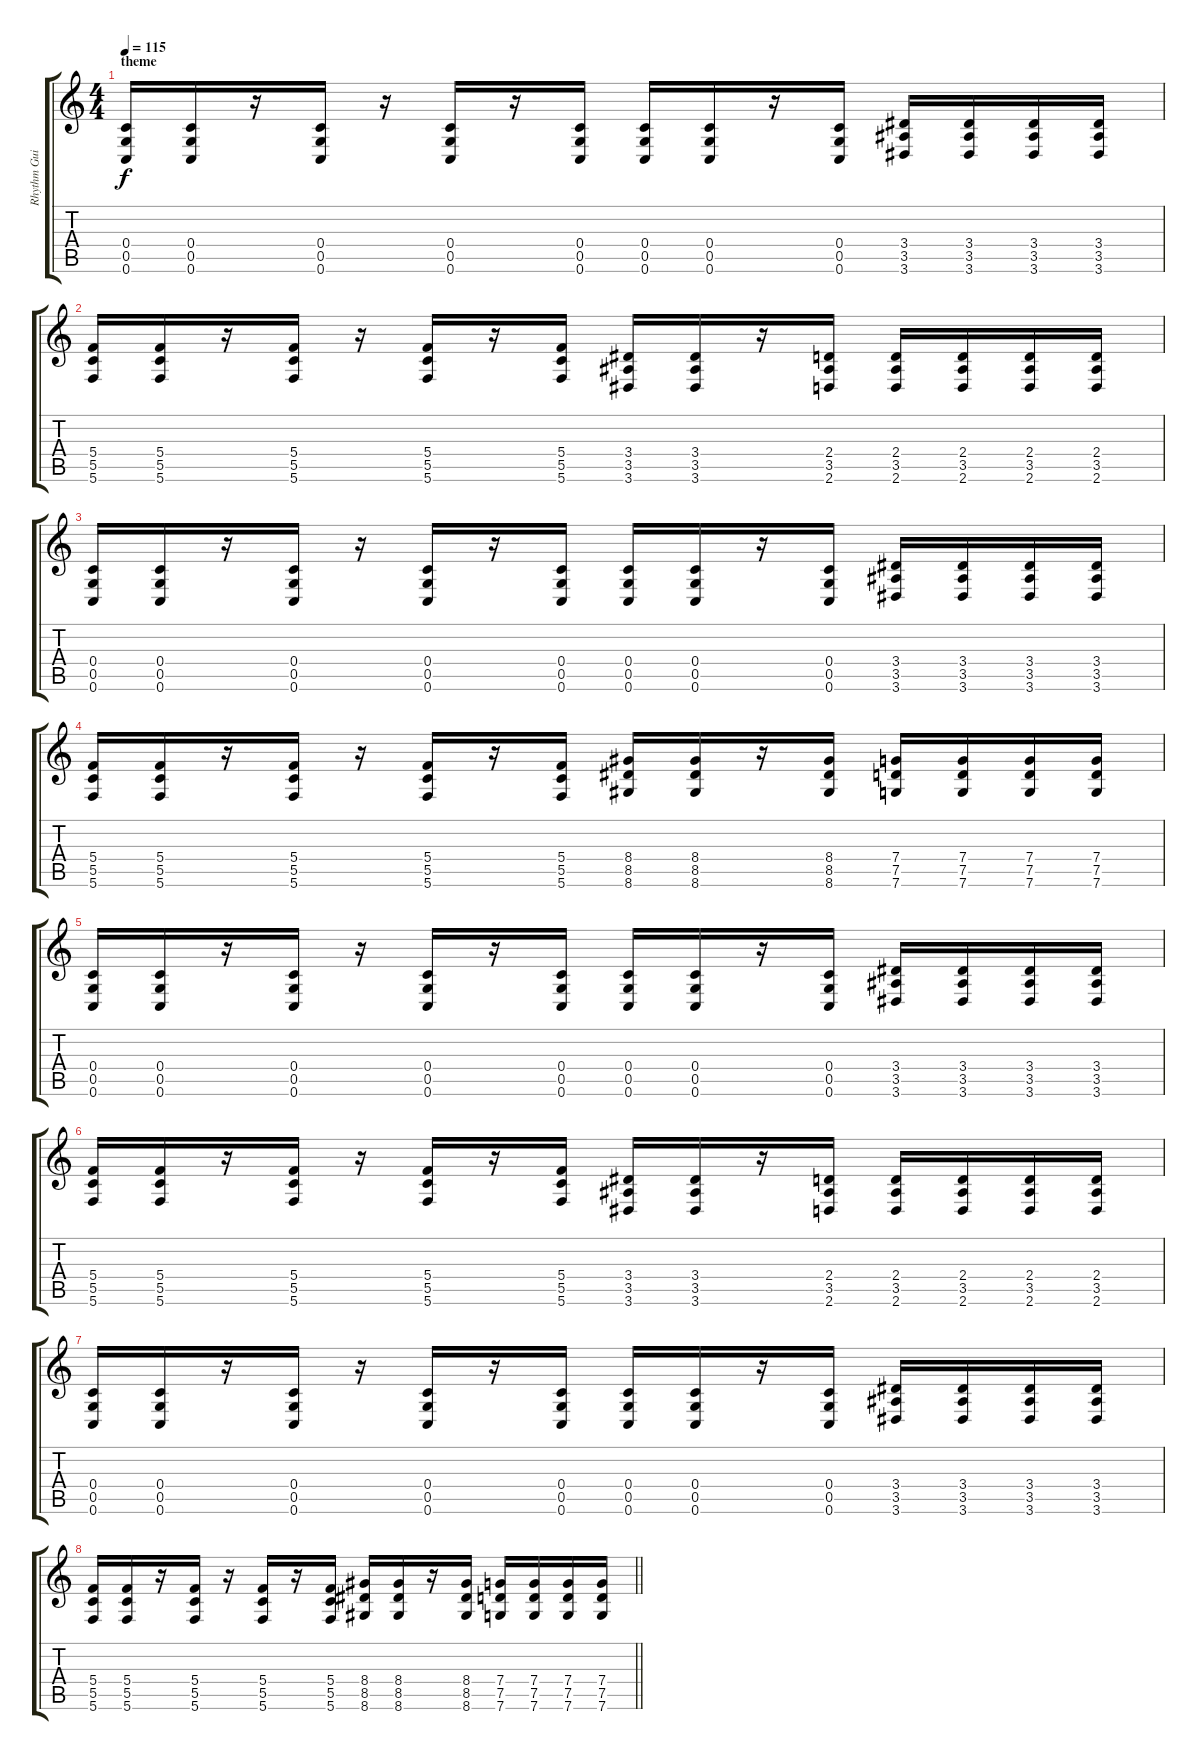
\track ("Rhythm Guitar" "Rhythm Gui") {instrument distortionguitar}
\staff {score tabs}
\tuning (D4 A3 F3 C3 G2 C2) {hide}
\ts (4 4)
\section ("" "theme")
\tempo 115
\clef g2
\ks c
(0.4 0.5 0.6).16{dy f} (0.4 0.5 0.6).16 r.16 (0.4 0.5 0.6).16 r.16 (0.4 0.5 0.6).16 r.16 (0.4 0.5 0.6).16 (0.4 0.5 0.6).16 (0.4 0.5 0.6).16 r.16 (0.4 0.5 0.6).16 (3.4 3.5 3.6).16 (3.4 3.5 3.6).16 (3.4 3.5 3.6).16 (3.4 3.5 3.6).16 |
(5.4 5.5 5.6).16 (5.4 5.5 5.6).16 r.16 (5.4 5.5 5.6).16 r.16 (5.4 5.5 5.6).16 r.16 (5.4 5.5 5.6).16 (3.4 3.5 3.6).16 (3.4 3.5 3.6).16 r.16 (2.4 3.5 2.6).16 (2.4 3.5 2.6).16 (2.4 3.5 2.6).16 (2.4 3.5 2.6).16 (2.4 3.5 2.6).16 |
(0.4 0.5 0.6).16 (0.4 0.5 0.6).16 r.16 (0.4 0.5 0.6).16 r.16 (0.4 0.5 0.6).16 r.16 (0.4 0.5 0.6).16 (0.4 0.5 0.6).16 (0.4 0.5 0.6).16 r.16 (0.4 0.5 0.6).16 (3.4 3.5 3.6).16 (3.4 3.5 3.6).16 (3.4 3.5 3.6).16 (3.4 3.5 3.6).16 |
(5.4 5.5 5.6).16 (5.4 5.5 5.6).16 r.16 (5.4 5.5 5.6).16 r.16 (5.4 5.5 5.6).16 r.16 (5.4 5.5 5.6).16 (8.4 8.5 8.6).16 (8.4 8.5 8.6).16 r.16 (8.4 8.5 8.6).16 (7.4 7.5 7.6).16 (7.4 7.5 7.6).16 (7.4 7.5 7.6).16 (7.4 7.5 7.6).16 |
(0.4 0.5 0.6).16 (0.4 0.5 0.6).16 r.16 (0.4 0.5 0.6).16 r.16 (0.4 0.5 0.6).16 r.16 (0.4 0.5 0.6).16 (0.4 0.5 0.6).16 (0.4 0.5 0.6).16 r.16 (0.4 0.5 0.6).16 (3.4 3.5 3.6).16 (3.4 3.5 3.6).16 (3.4 3.5 3.6).16 (3.4 3.5 3.6).16 |
(5.4 5.5 5.6).16 (5.4 5.5 5.6).16 r.16 (5.4 5.5 5.6).16 r.16 (5.4 5.5 5.6).16 r.16 (5.4 5.5 5.6).16 (3.4 3.5 3.6).16 (3.4 3.5 3.6).16 r.16 (2.4 3.5 2.6).16 (2.4 3.5 2.6).16 (2.4 3.5 2.6).16 (2.4 3.5 2.6).16 (2.4 3.5 2.6).16 |
(0.4 0.5 0.6).16 (0.4 0.5 0.6).16 r.16 (0.4 0.5 0.6).16 r.16 (0.4 0.5 0.6).16 r.16 (0.4 0.5 0.6).16 (0.4 0.5 0.6).16 (0.4 0.5 0.6).16 r.16 (0.4 0.5 0.6).16 (3.4 3.5 3.6).16 (3.4 3.5 3.6).16 (3.4 3.5 3.6).16 (3.4 3.5 3.6).16 |
\barLineRight lightlight
(5.4 5.5 5.6).16 (5.4 5.5 5.6).16 r.16 (5.4 5.5 5.6).16 r.16 (5.4 5.5 5.6).16 r.16 (5.4 5.5 5.6).16 (8.4 8.5 8.6).16 (8.4 8.5 8.6).16 r.16 (8.4 8.5 8.6).16 (7.4 7.5 7.6).16 (7.4 7.5 7.6).16 (7.4 7.5 7.6).16 (7.4 7.5 7.6).16
